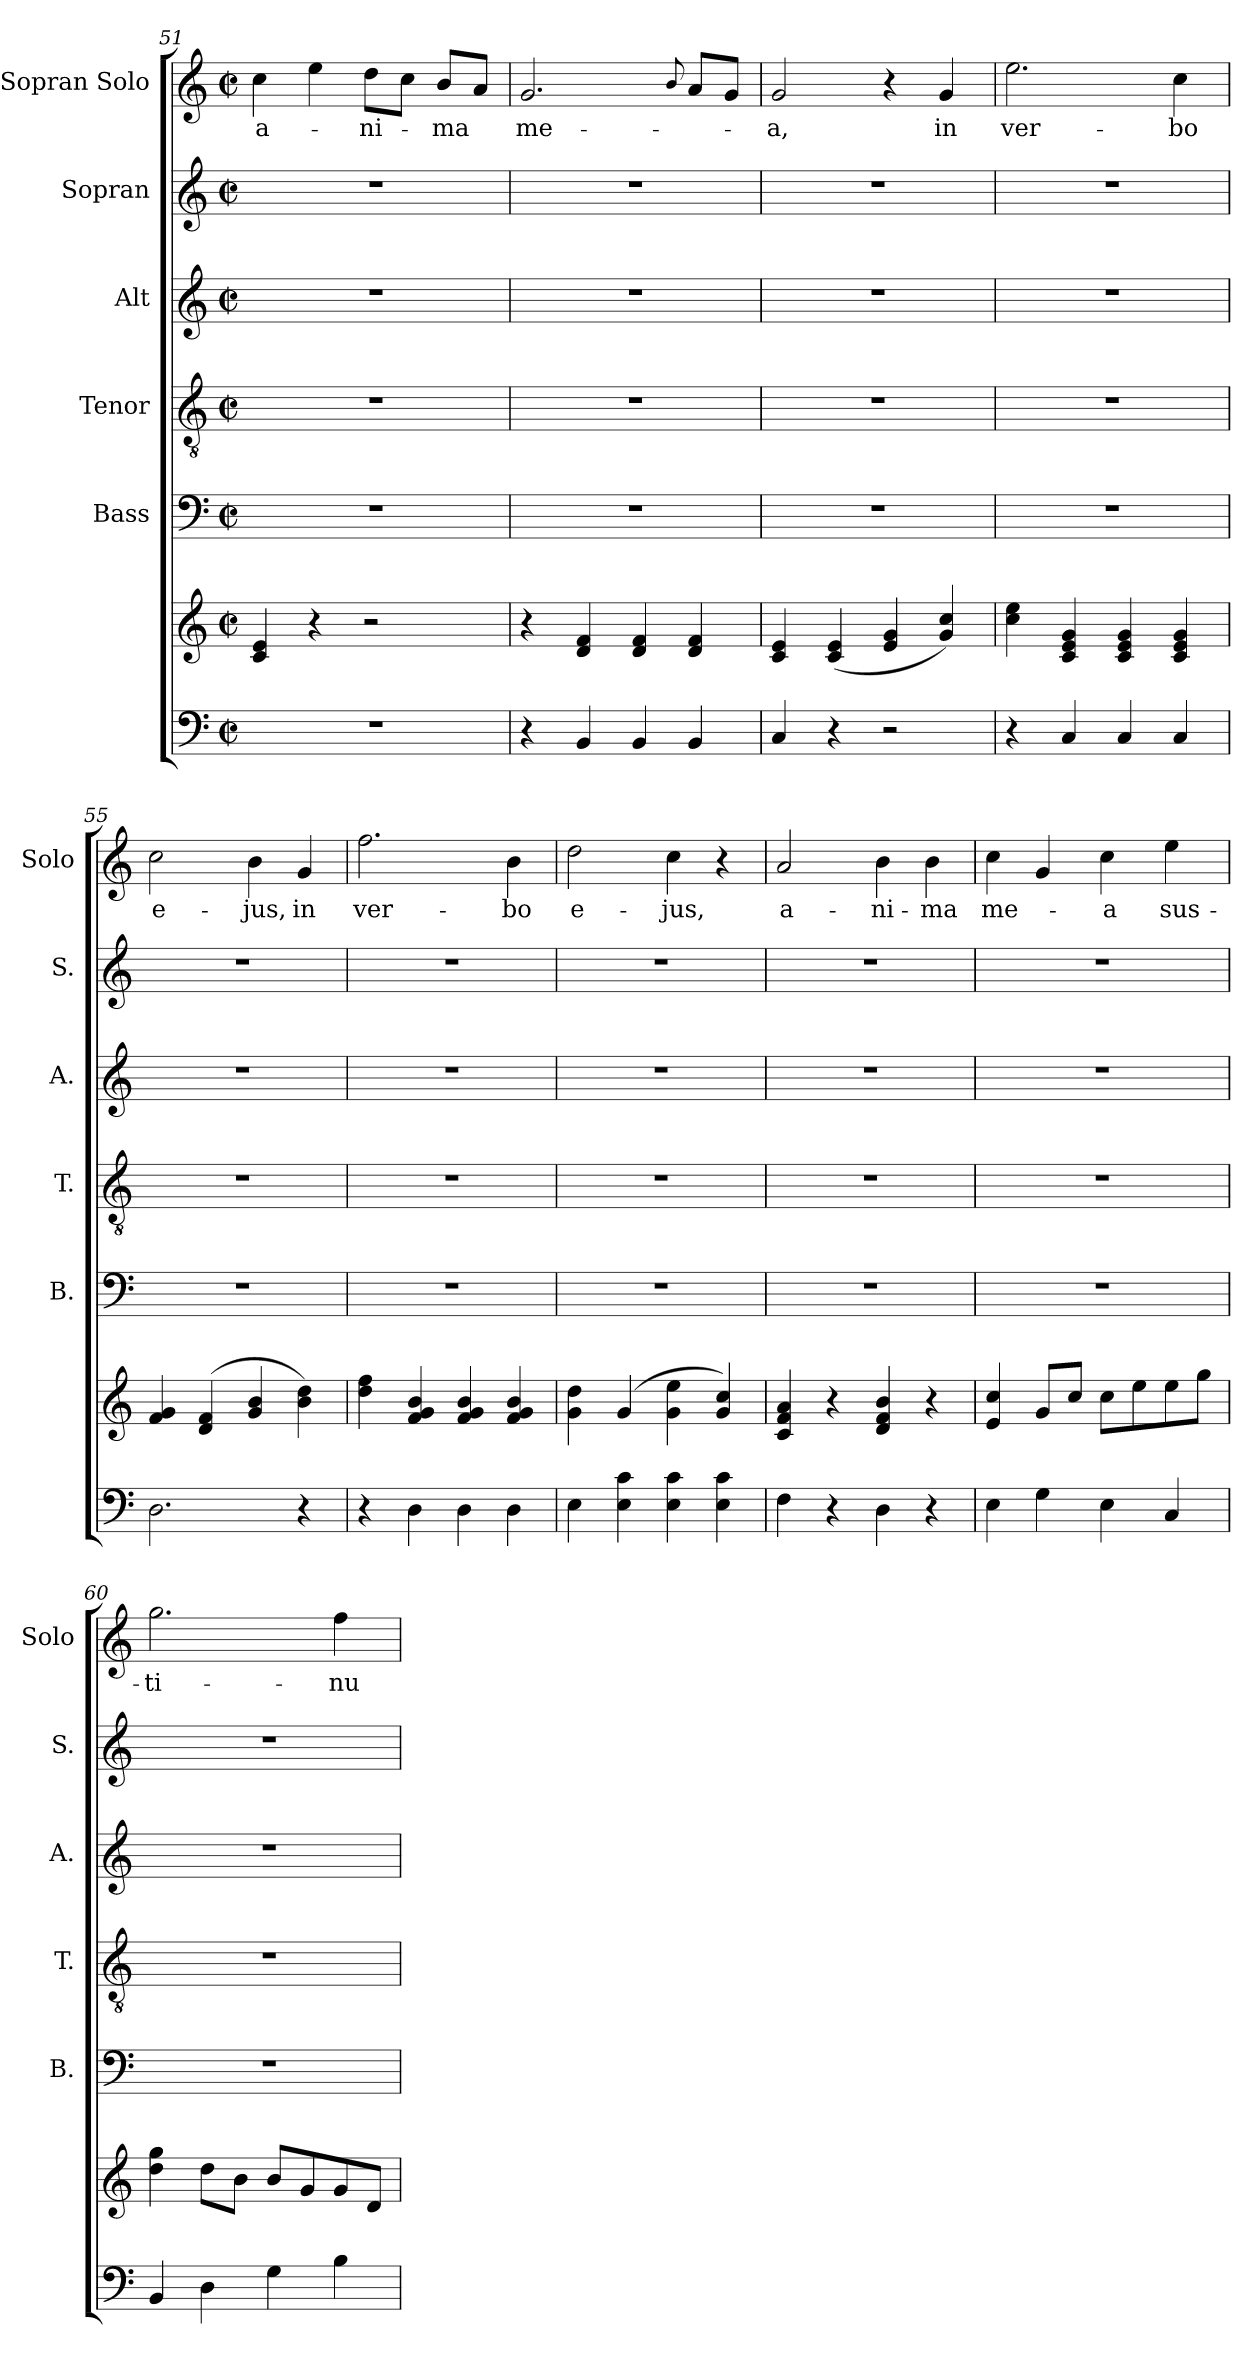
**kern	**kern	**kern	**kern	**kern	**kern	**kern	**text
*part6	*part6	*part5	*part4	*part3	*part2	*part1	*part1
*staff7	*staff6	*staff5	*staff4	*staff3	*staff2	*staff1	*staff1
*	*	*I"Bass	*I"Tenor	*I"Alt	*I"Sopran	*I"Sopran Solo	*
*	*	*I'B.	*I'T.	*I'A.	*I'S.	*I'Solo	*
*clefF4	*clefG2	*clefF4	*clefGv2	*clefG2	*clefG2	*clefG2	*
*k[]	*k[]	*k[]	*k[]	*k[]	*k[]	*k[]	*
*C:	*C:	*C:	*C:	*C:	*C:	*C:	*
*M2/2	*M2/2	*M2/2	*M2/2	*M2/2	*M2/2	*M2/2	*
*met(c|)	*met(c|)	*met(c|)	*met(c|)	*met(c|)	*met(c|)	*met(c|)	*
=51	=51	=51	=51	=51	=51	=51	=51
!	!	!	!	!	!	!	!LO:LY:b
1r	4c/ 4e/	1r	1r	1r	1r	4cc\	a-
.	4r	.	.	.	.	4ee\	.
!	!	!	!	!	!	!	!LO:LY:b
.	2r	.	.	.	.	8dd\L	-ni-
.	.	.	.	.	.	8cc\J	.
!	!	!	!	!	!	!	!LO:LY:b
.	.	.	.	.	.	8b/L	-ma
.	.	.	.	.	.	8a/J	.
!!LO:PB:g=z
=52	=52	=52	=52	=52	=52	=52	=52
!	!	!	!	!	!	!	!LO:LY:b
4r	4r	1r	1r	1r	1r	2.g/	me-
4BB/	4d/ 4f/	.	.	.	.	.	.
4BB/	4d/ 4f/	.	.	.	.	.	.
.	.	.	.	.	.	8qqb/	.
4BB/	4d/ 4f/	.	.	.	.	8a/L	.
.	.	.	.	.	.	8g/J	.
=53	=53	=53	=53	=53	=53	=53	=53
!	!	!	!	!	!	!	!LO:LY:b
4C/	4c/ 4e/	1r	1r	1r	1r	2g/	-a,
4r	(4c/ 4e/	.	.	.	.	.	.
2r	4e/ 4g/	.	.	.	.	4r	.
!	!	!	!	!	!	!	!LO:LY:b
.	4g/ 4cc/)	.	.	.	.	4g/	in
=54	=54	=54	=54	=54	=54	=54	=54
!	!	!	!	!	!	!	!LO:LY:b
4r	4cc\ 4ee\	1r	1r	1r	1r	2.ee\	ver-
4C/	4c/ 4e/ 4g/	.	.	.	.	.	.
4C/	4c/ 4e/ 4g/	.	.	.	.	.	.
!	!	!	!	!	!	!	!LO:LY:b
4C/	4c/ 4e/ 4g/	.	.	.	.	4cc\	-bo
=55	=55	=55	=55	=55	=55	=55	=55
!	!	!	!	!	!	!	!LO:LY:b
2.D\	4f/ 4g/	1r	1r	1r	1r	2cc\	e-
.	(4d/ 4f/	.	.	.	.	.	.
!	!	!	!	!	!	!	!LO:LY:b
.	4g/ 4b/	.	.	.	.	4b\	-jus,
!	!	!	!	!	!	!	!LO:LY:b
4r	4b\ 4dd\)	.	.	.	.	4g/	in
=56	=56	=56	=56	=56	=56	=56	=56
!	!	!	!	!	!	!	!LO:LY:b
4r	4dd\ 4ff\	1r	1r	1r	1r	2.ff\	ver-
4D\	4f/ 4g/ 4b/	.	.	.	.	.	.
4D\	4f/ 4g/ 4b/	.	.	.	.	.	.
!	!	!	!	!	!	!	!LO:LY:b
4D\	4f/ 4g/ 4b/	.	.	.	.	4b\	-bo
=57	=57	=57	=57	=57	=57	=57	=57
!	!	!	!	!	!	!	!LO:LY:b
4E\	4g\ 4dd\	1r	1r	1r	1r	2dd\	e-
4E\ 4c\	(4g/	.	.	.	.	.	.
!	!	!	!	!	!	!	!LO:LY:b
4E\ 4c\	4g\ 4ee\	.	.	.	.	4cc\	-jus,
4E\ 4c\	4g/ 4cc/)	.	.	.	.	4r	.
=58	=58	=58	=58	=58	=58	=58	=58
!	!	!	!	!	!	!	!LO:LY:b
4F\	4c/ 4f/ 4a/	1r	1r	1r	1r	2a/	a-
4r	4r	.	.	.	.	.	.
!	!	!	!	!	!	!	!LO:LY:b
4D\	4d/ 4f/ 4b/	.	.	.	.	4b\	-ni-
!	!	!	!	!	!	!	!LO:LY:b
4r	4r	.	.	.	.	4b\	-ma
!!LO:LB:g=z
=59	=59	=59	=59	=59	=59	=59	=59
!	!	!	!	!	!	!	!LO:LY:b
4E\	4e/ 4cc/	1r	1r	1r	1r	4cc\	me-
4G\	8g/L	.	.	.	.	4g/	.
.	8cc/J	.	.	.	.	.	.
!	!	!	!	!	!	!	!LO:LY:b
4E\	8cc\L	.	.	.	.	4cc\	-a
.	8ee\	.	.	.	.	.	.
!	!	!	!	!	!	!	!LO:LY:b
4C/	8ee\	.	.	.	.	4ee\	sus-
.	8gg\J	.	.	.	.	.	.
=60	=60	=60	=60	=60	=60	=60	=60
!	!	!	!	!	!	!	!LO:LY:b
4BB/	4dd\ 4gg\	1r	1r	1r	1r	2.gg\	-ti-
4D\	8dd\L	.	.	.	.	.	.
.	8b\J	.	.	.	.	.	.
4G\	8b/L	.	.	.	.	.	.
.	8g/	.	.	.	.	.	.
!	!	!	!	!	!	!	!LO:LY:b
4B\	8g/	.	.	.	.	4ff\	-nu-
.	8d/J	.	.	.	.	.	.
=	=	=	=	=	=	=	=
*-	*-	*-	*-	*-	*-	*-	*-
